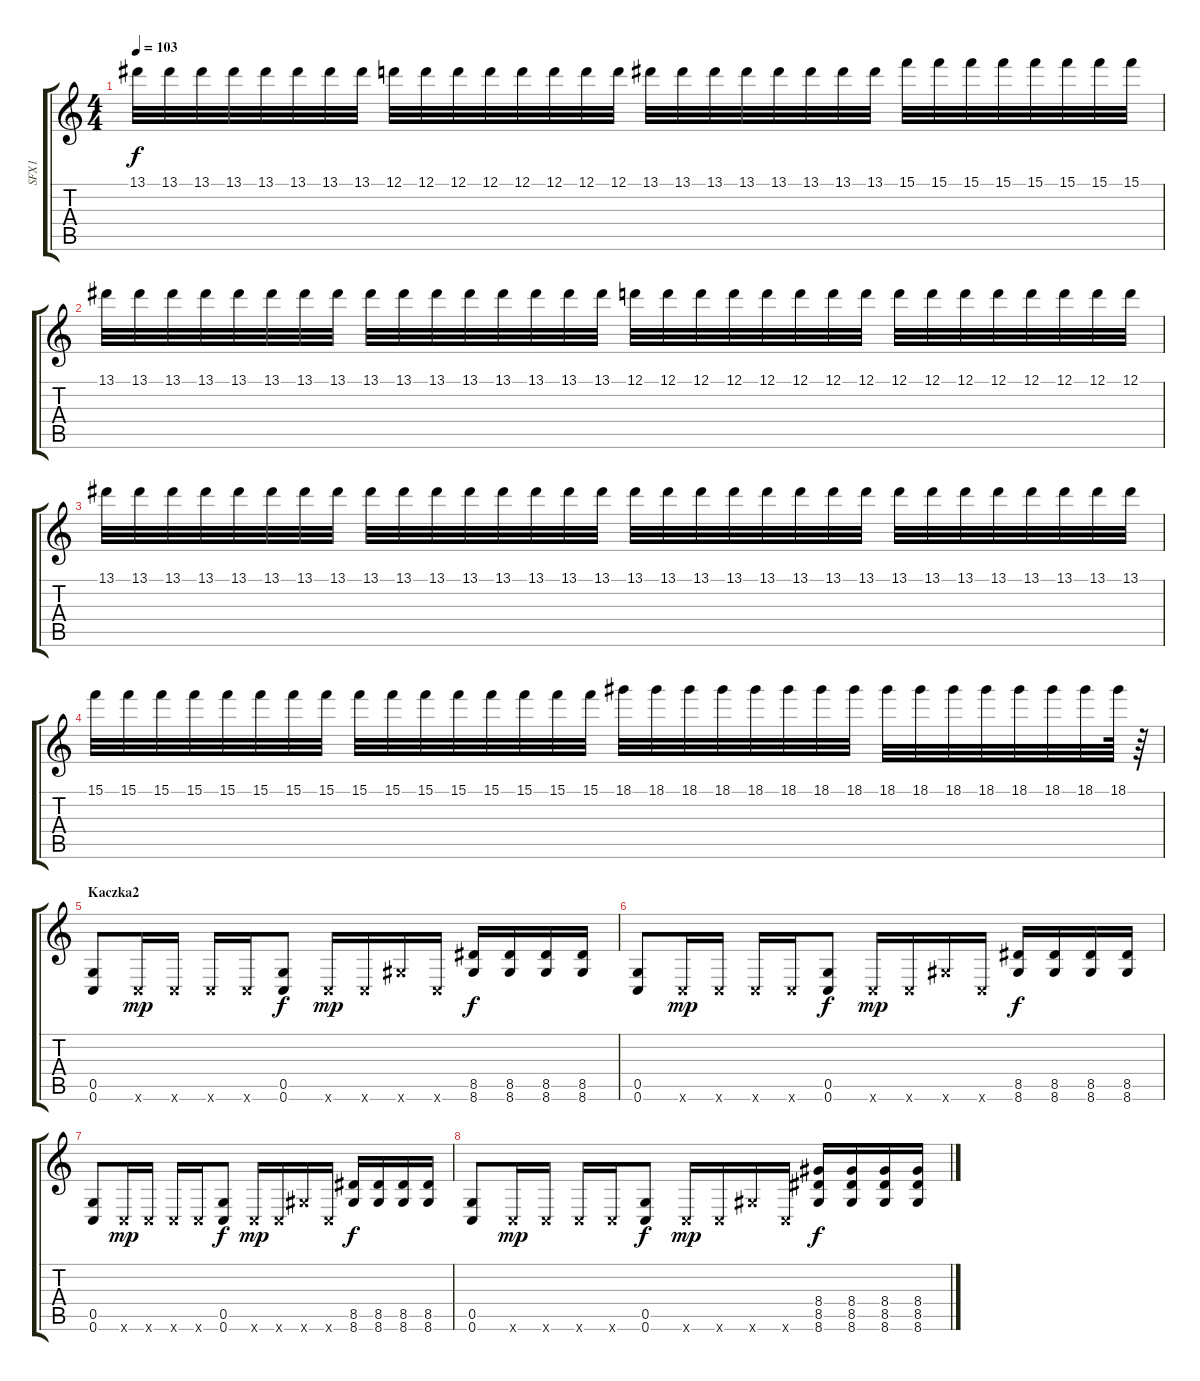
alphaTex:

\track ("SFX1" "SFX1") {instrument banjo}
\staff {score tabs}
\tuning (D4 A3 F3 C3 G2 C2) {hide}
\displaytranspose 12
\ts (4 4)
\tempo 103
\clef g2
\ks c
13.1.32{dy f} 13.1.32 13.1.32 13.1.32 13.1.32 13.1.32 13.1.32 13.1.32 12.1.32 12.1.32 12.1.32 12.1.32 12.1.32 12.1.32 12.1.32 12.1.32 13.1.32 13.1.32 13.1.32 13.1.32 13.1.32 13.1.32 13.1.32 13.1.32 15.1.32 15.1.32 15.1.32 15.1.32 15.1.32 15.1.32 15.1.32 15.1.32 |
13.1.32 13.1.32 13.1.32 13.1.32 13.1.32 13.1.32 13.1.32 13.1.32 13.1.32 13.1.32 13.1.32 13.1.32 13.1.32 13.1.32 13.1.32 13.1.32 12.1.32 12.1.32 12.1.32 12.1.32 12.1.32 12.1.32 12.1.32 12.1.32 12.1.32 12.1.32 12.1.32 12.1.32 12.1.32 12.1.32 12.1.32 12.1.32 |
13.1.32 13.1.32 13.1.32 13.1.32 13.1.32 13.1.32 13.1.32 13.1.32 13.1.32 13.1.32 13.1.32 13.1.32 13.1.32 13.1.32 13.1.32 13.1.32 13.1.32 13.1.32 13.1.32 13.1.32 13.1.32 13.1.32 13.1.32 13.1.32 13.1.32 13.1.32 13.1.32 13.1.32 13.1.32 13.1.32 13.1.32 13.1.32 |
15.1.32 15.1.32 15.1.32 15.1.32 15.1.32 15.1.32 15.1.32 15.1.32 15.1.32 15.1.32 15.1.32 15.1.32 15.1.32 15.1.32 15.1.32 15.1.32 18.1.32 18.1.32 18.1.32 18.1.32 18.1.32 18.1.32 18.1.32 18.1.32 18.1.32 18.1.32 18.1.32 18.1.32 18.1.32 18.1.32 18.1.32 18.1.64 r.64{volume 0 balance 8 instrument lead5charang} |
\section ("" "Kaczka2")
(0.5 0.6).8{volume 10} 0.6{x}.16{dy mp} 0.6{x}.16 0.6{x}.16 0.6{x}.16 (0.5 0.6).8{dy f} 0.6{x}.16{dy mp} 0.6{x}.16 8.6{x}.16 0.6{x}.16 (8.5 8.6).16{dy f} (8.5 8.6).16 (8.5 8.6).16 (8.5 8.6).16 |
(0.5 0.6).8 0.6{x}.16{dy mp} 0.6{x}.16 0.6{x}.16 0.6{x}.16 (0.5 0.6).8{dy f} 0.6{x}.16{dy mp} 0.6{x}.16 8.6{x}.16 0.6{x}.16 (8.5 8.6).16{dy f} (8.5 8.6).16 (8.5 8.6).16 (8.5 8.6).16 |
(0.5 0.6).8 0.6{x}.16{dy mp} 0.6{x}.16 0.6{x}.16 0.6{x}.16 (0.5 0.6).8{dy f} 0.6{x}.16{dy mp} 0.6{x}.16 8.6{x}.16 0.6{x}.16 (8.5 8.6).16{dy f} (8.5 8.6).16 (8.5 8.6).16 (8.5 8.6).16 |
(0.5 0.6).8 0.6{x}.16{dy mp} 0.6{x}.16 0.6{x}.16 0.6{x}.16 (0.5 0.6).8{dy f} 0.6{x}.16{dy mp} 0.6{x}.16 8.6{x}.16 0.6{x}.16 (8.4 8.5 8.6).16{dy f} (8.4 8.5 8.6).16 (8.4 8.5 8.6).16 (8.4 8.5 8.6).16
